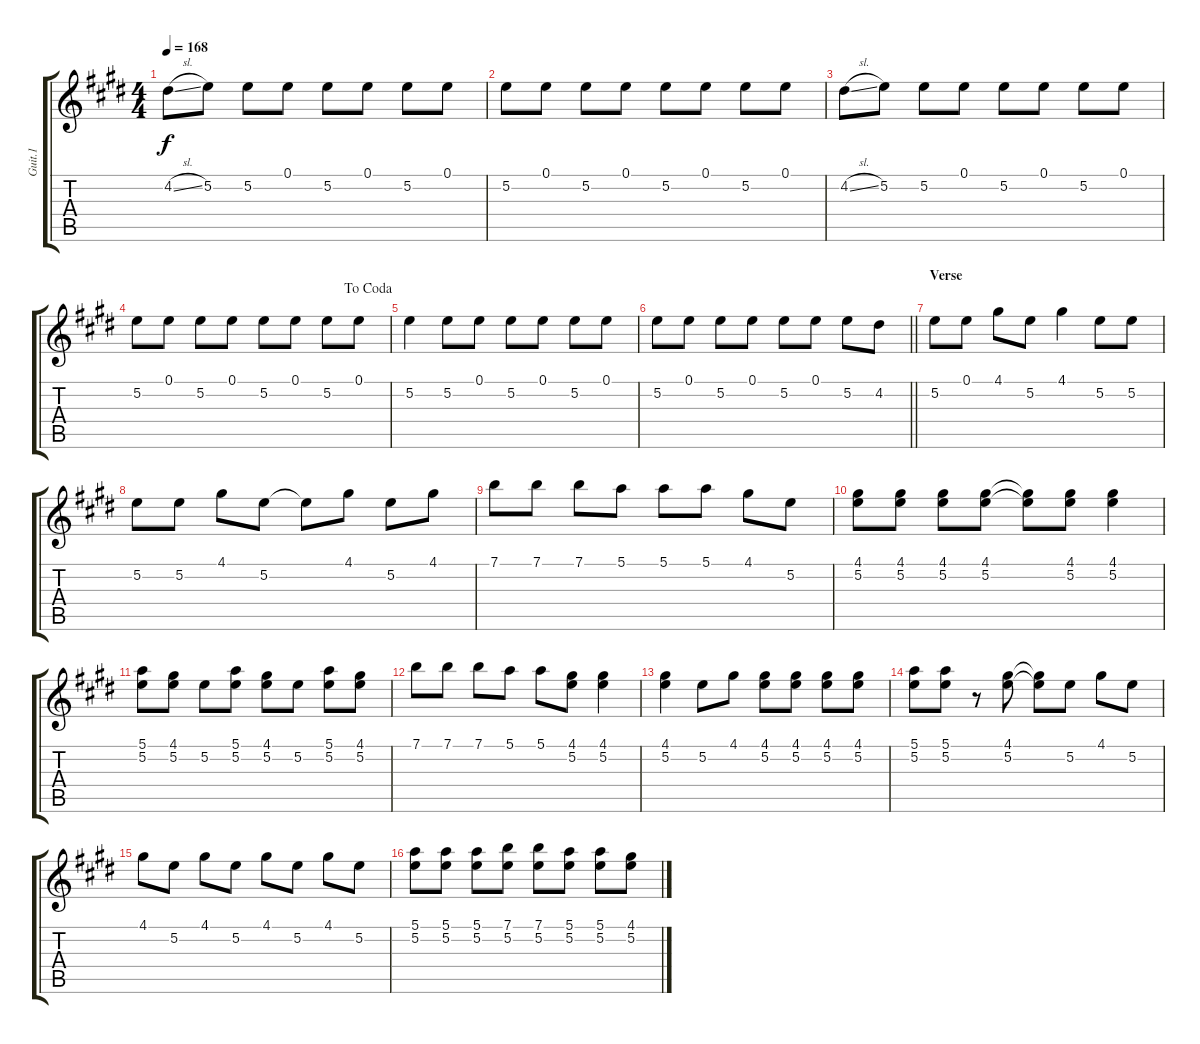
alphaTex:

\track ("Guit.1" "Guit.1") {instrument overdrivenguitar}
\staff {score tabs}
\tuning (E4 B3 G3 D3 A2 E2) {hide}
\ts (4 4)
\tempo 168
\clef g2
\ks e
4.2{sl}.8{dy f} 5.2.8 5.2.8 0.1.8 5.2.8 0.1.8 5.2.8 0.1.8 |
5.2.8 0.1.8 5.2.8 0.1.8 5.2.8 0.1.8 5.2.8 0.1.8 |
4.2{sl}.8 5.2.8 5.2.8 0.1.8 5.2.8 0.1.8 5.2.8 0.1.8 |
\jump dacoda
5.2.8 0.1.8 5.2.8 0.1.8 5.2.8 0.1.8 5.2.8 0.1.8 |
5.2.4 5.2.8 0.1.8 5.2.8 0.1.8 5.2.8 0.1.8 |
\barLineRight lightlight
5.2.8 0.1.8 5.2.8 0.1.8 5.2.8 0.1.8 5.2.8 4.2.8 |
\section ("" "Verse")
5.2.8 0.1.8 4.1.8 5.2.8 4.1.4 5.2.8 5.2.8 |
5.2.8 5.2.8 4.1.8 5.2.8 5.2{t}.8 4.1.8 5.2.8 4.1.8 |
7.1.8 7.1.8 7.1.8 5.1.8 5.1.8 5.1.8 4.1.8 5.2.8 |
(4.1 5.2).8 (4.1 5.2).8 (4.1 5.2).8 (4.1 5.2).8 (4.1{t} 5.2{t}).8 (4.1 5.2).8 (4.1 5.2).4 |
(5.1 5.2).8 (4.1 5.2).8 5.2.8 (5.1 5.2).8 (4.1 5.2).8 5.2.8 (5.1 5.2).8 (4.1 5.2).8 |
7.1.8 7.1.8 7.1.8 5.1.8 5.1.8 (4.1 5.2).8 (4.1 5.2).4 |
(4.1 5.2).4 5.2.8 4.1.8 (4.1 5.2).8 (4.1 5.2).8 (4.1 5.2).8 (4.1 5.2).8 |
(5.1 5.2).8 (5.1 5.2).8 r.8 (4.1 5.2).8 (4.1{t} 5.2{t}).8 5.2.8 4.1.8 5.2.8 |
4.1.8 5.2.8 4.1.8 5.2.8 4.1.8 5.2.8 4.1.8 5.2.8 |
(5.1 5.2).8 (5.1 5.2).8 (5.1 5.2).8 (7.1 5.2).8 (7.1 5.2).8 (5.1 5.2).8 (5.1 5.2).8 (4.1 5.2).8
